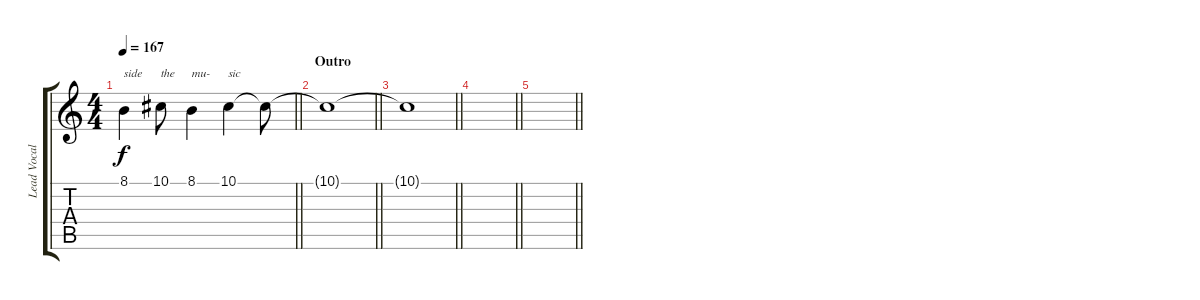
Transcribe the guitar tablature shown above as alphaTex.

\track ("Lead Vocals" "Lead Vocal") {instrument altosax}
\staff {score tabs}
\tuning (Eb4 Bb3 Gb3 Db3 Ab2 Db2) {hide}
\ts (4 4)
\tempo 167
\clef g2
\barLineRight lightlight
\ks c
8.1.4{txt "side" dy f} 10.1.8{txt "the"} 8.1.4{txt "mu-"} 10.1.4{txt "sic"} 10.1{t}.8 |
\section ("" "Outro")
\barLineRight lightlight
10.1{t}.1 |
\barLineRight lightlight
10.1{t}.1 |
\barLineRight lightlight
|
\barLineRight lightlight
